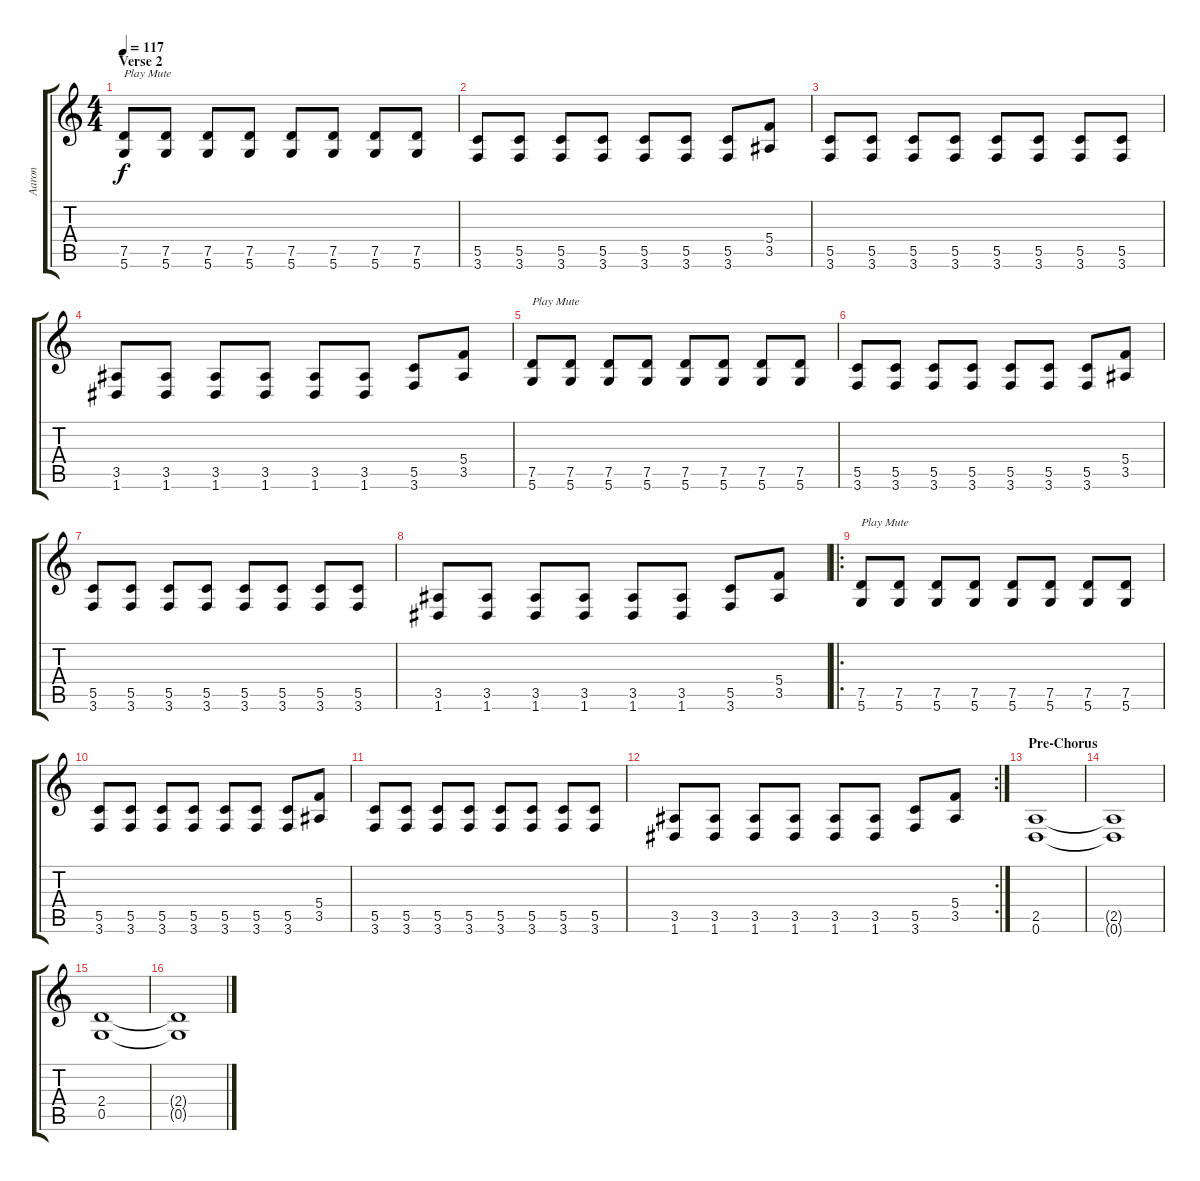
\track ("Aaron" "Aaron") {instrument distortionguitar}
\staff {score tabs}
\tuning (D4 A3 F3 C3 G2 D2) {hide}
\ts (4 4)
\section ("" "Verse 2")
\tempo 117
\clef g2
\ks c
(7.5 5.6).8{txt "Play Mute" dy f} (7.5 5.6).8 (7.5 5.6).8 (7.5 5.6).8 (7.5 5.6).8 (7.5 5.6).8 (7.5 5.6).8 (7.5 5.6).8 |
(5.5 3.6).8 (5.5 3.6).8 (5.5 3.6).8 (5.5 3.6).8 (5.5 3.6).8 (5.5 3.6).8 (5.5 3.6).8 (5.4 3.5).8 |
(5.5 3.6).8 (5.5 3.6).8 (5.5 3.6).8 (5.5 3.6).8 (5.5 3.6).8 (5.5 3.6).8 (5.5 3.6).8 (5.5 3.6).8 |
(3.5 1.6).8 (3.5 1.6).8 (3.5 1.6).8 (3.5 1.6).8 (3.5 1.6).8 (3.5 1.6).8 (5.5 3.6).8 (5.4 3.5).8 |
(7.5 5.6).8{txt "Play Mute"} (7.5 5.6).8 (7.5 5.6).8 (7.5 5.6).8 (7.5 5.6).8 (7.5 5.6).8 (7.5 5.6).8 (7.5 5.6).8 |
(5.5 3.6).8 (5.5 3.6).8 (5.5 3.6).8 (5.5 3.6).8 (5.5 3.6).8 (5.5 3.6).8 (5.5 3.6).8 (5.4 3.5).8 |
(5.5 3.6).8 (5.5 3.6).8 (5.5 3.6).8 (5.5 3.6).8 (5.5 3.6).8 (5.5 3.6).8 (5.5 3.6).8 (5.5 3.6).8 |
(3.5 1.6).8 (3.5 1.6).8 (3.5 1.6).8 (3.5 1.6).8 (3.5 1.6).8 (3.5 1.6).8 (5.5 3.6).8 (5.4 3.5).8 |
\ro
(7.5 5.6).8{txt "Play Mute"} (7.5 5.6).8 (7.5 5.6).8 (7.5 5.6).8 (7.5 5.6).8 (7.5 5.6).8 (7.5 5.6).8 (7.5 5.6).8 |
(5.5 3.6).8 (5.5 3.6).8 (5.5 3.6).8 (5.5 3.6).8 (5.5 3.6).8 (5.5 3.6).8 (5.5 3.6).8 (5.4 3.5).8 |
(5.5 3.6).8 (5.5 3.6).8 (5.5 3.6).8 (5.5 3.6).8 (5.5 3.6).8 (5.5 3.6).8 (5.5 3.6).8 (5.5 3.6).8 |
\rc 2
(3.5 1.6).8 (3.5 1.6).8 (3.5 1.6).8 (3.5 1.6).8 (3.5 1.6).8 (3.5 1.6).8 (5.5 3.6).8 (5.4 3.5).8 |
\section ("" "Pre-Chorus")
(2.5 0.6).1 |
(2.5{t} 0.6{t}).1 |
(2.4 0.5).1 |
(2.4{t} 0.5{t}).1
